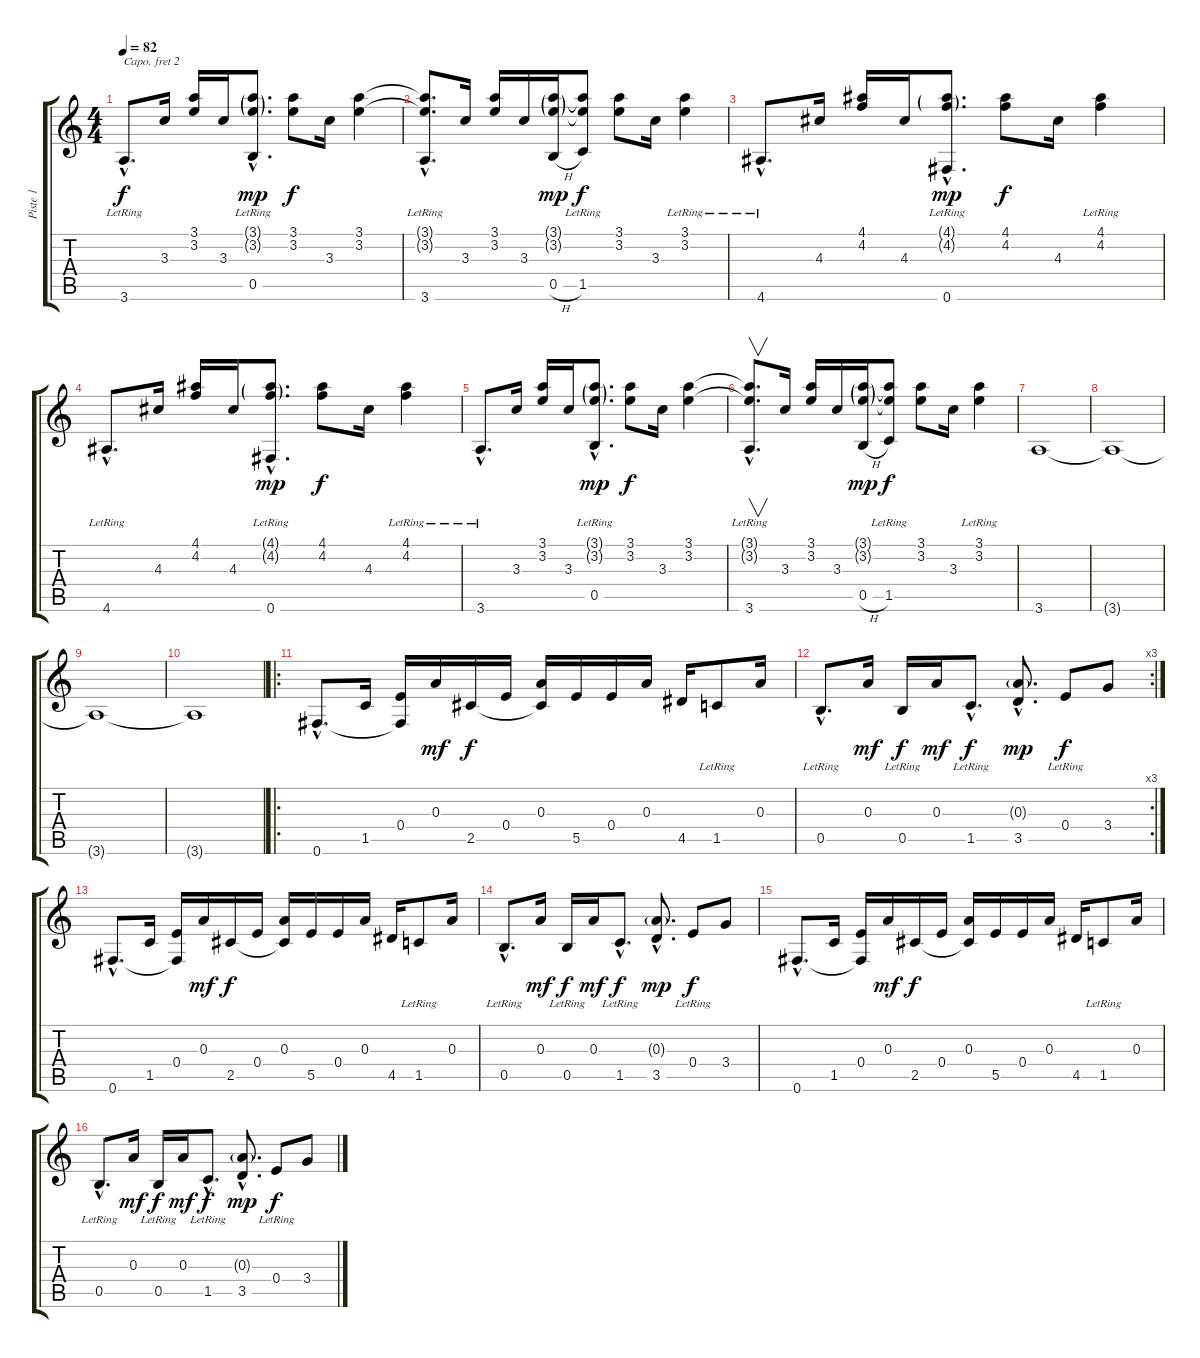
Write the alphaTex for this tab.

\track ("Piste 1" "Piste 1") {instrument acousticguitarsteel}
\staff {score tabs}
\capo 2
\tuning (E4 B3 G3 D3 A2 E2) {hide}
\ts (4 4)
\tempo 82
\clef g2
\ks c
3.6{hac lr}.8{d dy f} 3.3.16 (3.1 3.2).16 3.3.16 (3.1{g hac} 3.2{g hac} 0.5{hac lr}).8{d dy mp} (3.1 3.2).8{dy f} 3.3.16 (3.1 3.2).4 |
(3.1{hac t} 3.2{hac t} 3.6{hac lr}).8{d} 3.3.16 (3.1 3.2).16 3.3.16 (3.1{g} 3.2{g} 0.5{h}).16{dy mp} (3.1{t} 3.2{t} 1.5{lr}).8{dy f} (3.1 3.2).8 3.3.16 (3.1{lr} 3.2{lr}).4 |
4.6{hac lr}.8{d} 4.3.16 (4.1 4.2).16 4.3.16 (4.1{g hac} 4.2{g hac} 0.6{hac lr}).8{d dy mp} (4.1 4.2).8{dy f} 4.3.16 (4.1{lr} 4.2{lr}).4 |
4.6{hac lr}.8{d} 4.3.16 (4.1 4.2).16 4.3.16 (4.1{g hac} 4.2{g hac} 0.6{hac lr}).8{d dy mp} (4.1 4.2).8{dy f} 4.3.16 (4.1{lr} 4.2{lr}).4 |
3.6{hac lr}.8{d} 3.3.16 (3.1 3.2).16 3.3.16 (3.1{g hac} 3.2{g hac} 0.5{hac lr}).8{d dy mp} (3.1 3.2).8{dy f} 3.3.16 (3.1 3.2).4 |
(3.1{hac t} 3.2{hac t} 3.6{hac lr}).8{v d} 3.3.16 (3.1 3.2).16 3.3.16 (3.1{g} 3.2{g} 0.5{h}).16{dy mp} (3.1{t} 3.2{t} 1.5{lr}).8{dy f} (3.1 3.2).8 3.3.16 (3.1{lr} 3.2{lr}).4 |
3.6.1 |
3.6{t}.1 |
3.6{t}.1 |
3.6{t}.1 |
\ro
0.6{hac}.8{d} 1.5.16 (0.4 0.6{t}).16 0.3.16{dy mf} 2.5.16{dy f} 0.4.16 (0.3 2.5{t}).16 5.5.16 0.4.16 0.3.16 4.5.16 1.5{lr}.8 0.3.16 |
\rc 3
0.5{hac lr}.8{d} 0.3.16{dy mf} 0.5{lr}.16{dy f} 0.3.16{dy mf} 1.5{hac lr}.8{d dy f} (0.3{g hac} 3.5{hac}).8{d dy mp} 0.4{lr}.8{dy f} 3.4.8 |
0.6{hac}.8{d} 1.5.16 (0.4 0.6{t}).16 0.3.16{dy mf} 2.5.16{dy f} 0.4.16 (0.3 2.5{t}).16 5.5.16 0.4.16 0.3.16 4.5.16 1.5{lr}.8 0.3.16 |
0.5{hac lr}.8{d} 0.3.16{dy mf} 0.5{lr}.16{dy f} 0.3.16{dy mf} 1.5{hac lr}.8{d dy f} (0.3{g hac} 3.5{hac}).8{d dy mp} 0.4{lr}.8{dy f} 3.4.8 |
0.6{hac}.8{d} 1.5.16 (0.4 0.6{t}).16 0.3.16{dy mf} 2.5.16{dy f} 0.4.16 (0.3 2.5{t}).16 5.5.16 0.4.16 0.3.16 4.5.16 1.5{lr}.8 0.3.16 |
0.5{hac lr}.8{d} 0.3.16{dy mf} 0.5{lr}.16{dy f} 0.3.16{dy mf} 1.5{hac lr}.8{d dy f} (0.3{g hac} 3.5{hac}).8{d dy mp} 0.4{lr}.8{dy f} 3.4.8
